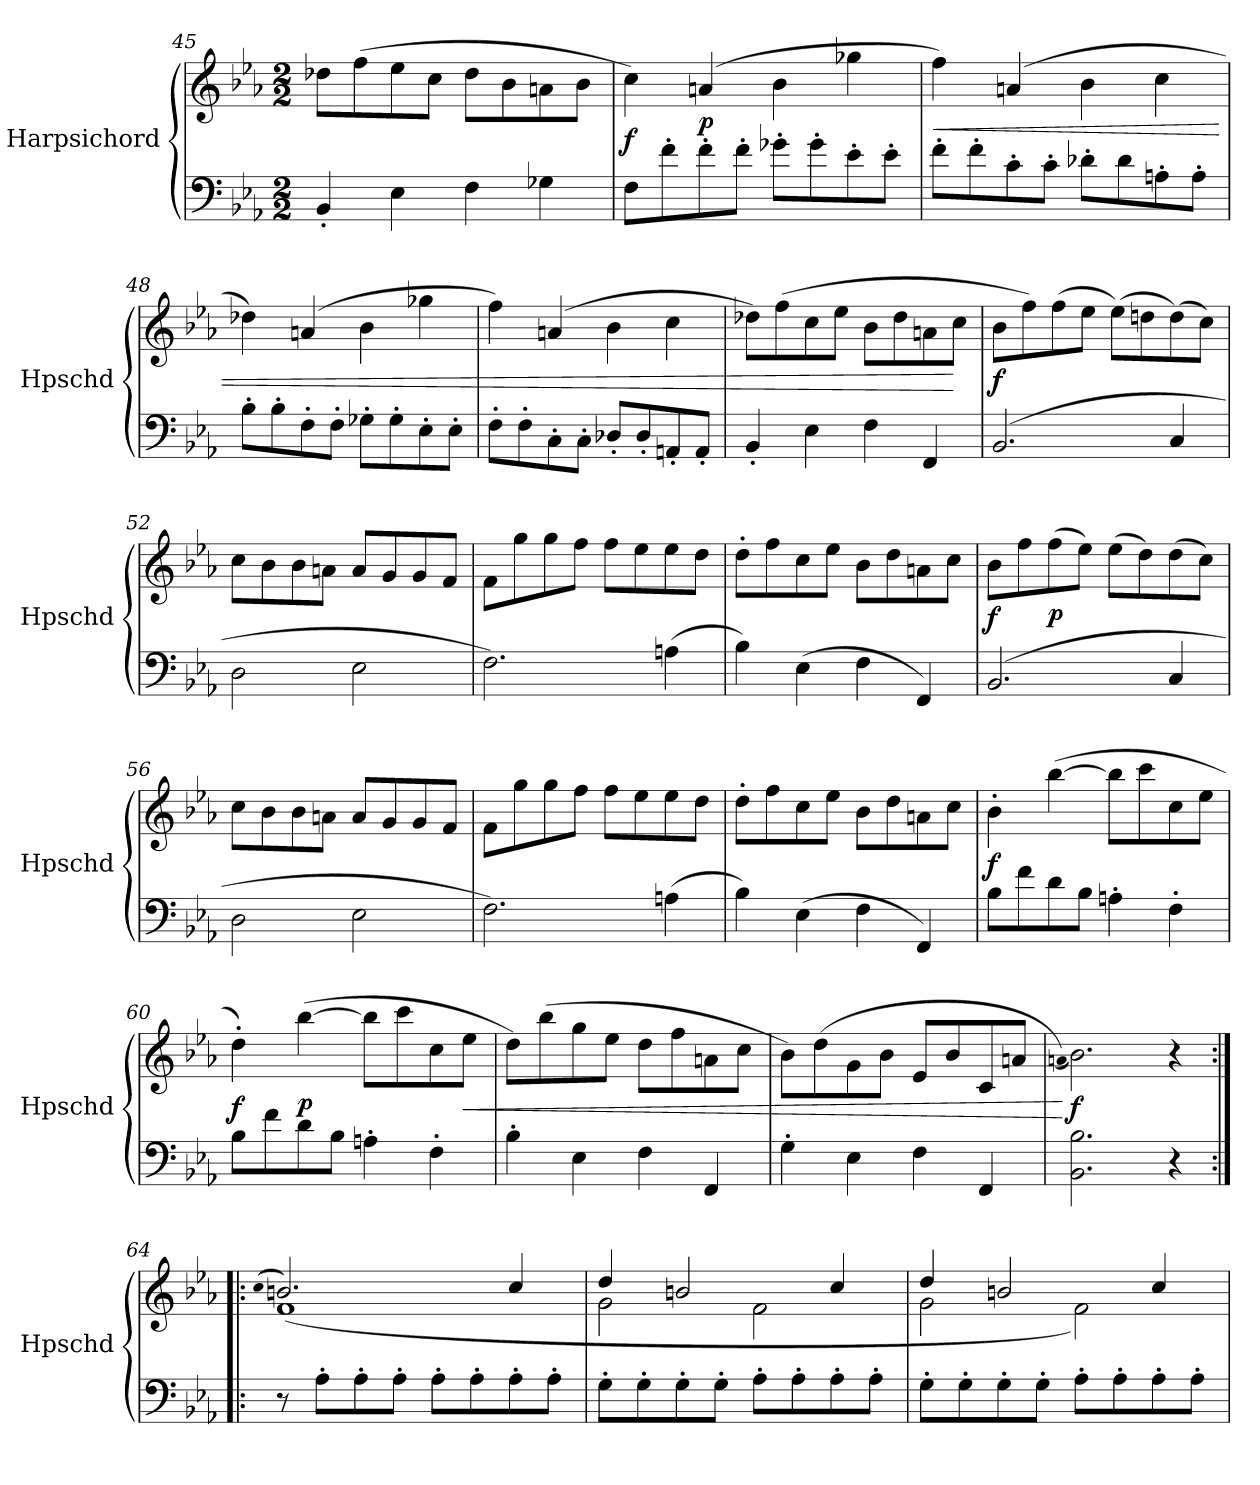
**kern	**kern	**dynam
*part1	*part1	*part1
*staff2	*staff1	*staff1/2
*I"Harpsichord	*	*
*I'Hpschd	*	*
*clefF4	*clefG2	*
*k[b-e-a-]	*k[b-e-a-]	*
*E-:	*E-:	*
*M2/2	*M2/2	*
=45	=45	=45
4BB-'	8dd-XL	.
.	(8ff	.
4E-	8ee-	.
.	8ccJ	.
4F	8dd-L	.
.	8b-	.
4G-X	8an	.
.	8b-J	.
=46	=46	=46
8FL	4cc)	f
8f'	.	.
8f'	(4an	p
8f'J	.	.
8g-X'L	4b-	.
8g-'	.	.
8e-'	4gg-X	.
8e-'J	.	.
=47	=47	=47
8f'L	4ff)	<
8f'	.	.
8c'	(4an	.
8c'J	.	.
8d-X'L	4b-	.
8d-	.	.
8An'	4cc	.
8A'J	.	.
=48	=48	=48
8B-'L	4dd-X)	.
8B-'	.	.
8F'	(4an	.
8F'J	.	.
8G-X'L	4b-	.
8G-'	.	.
8E-'	4gg-X	.
8E-'J	.	.
=49	=49	=49
8F'L	4ff)	.
8F'	.	.
8C'	(4an	.
8C'J	.	.
8D-X'L	4b-	.
8D-'	.	.
8AAn'	4cc	.
8AA'J	.	.
=50	=50	=50
4BB-'	8dd-XL)	.
.	(8ff	.
4E-	8cc	.
.	8ee-J	.
4F	8b-L	.
.	8dd-	.
4FF	8an	.
.	8ccJ	[
=51	=51	=51
(2.BB-	8b-L	f
.	8ff)	.
.	(8ff	.
.	8ee-J	.
.	(8ee-L)	.
.	8ddn	.
4C	(8dd)	.
.	8ccJ)	.
=52	=52	=52
2D	8ccL	.
.	8b-	.
.	8b-	.
.	8anJ	.
2E-	8aL	.
.	8g	.
.	8g	.
.	8fJ	.
=53	=53	=53
2.F)	8fL	.
.	8gg	.
.	8gg	.
.	8ffJ	.
.	8ffL	.
.	8ee-	.
(4An	8ee-	.
.	8ddJ	.
=54	=54	=54
4B-)	8dd'L	.
.	8ff	.
(4E-	8cc	.
.	8ee-J	.
4F	8b-L	.
.	8dd	.
4FF)	8an	.
.	8ccJ	.
=55	=55	=55
(2.BB-	8b-L	f
.	8ff	.
.	(8ff	p
.	8ee-J)	.
.	(8ee-L	.
.	8dd)	.
4C	(8dd	.
.	8ccJ)	.
=56	=56	=56
2D	8ccL	.
.	8b-	.
.	8b-	.
.	8anJ	.
2E-	8aL	.
.	8g	.
.	8g	.
.	8fJ	.
=57	=57	=57
2.F)	8fL	.
.	8gg	.
.	8gg	.
.	8ffJ	.
.	8ffL	.
.	8ee-	.
(4An	8ee-	.
.	8ddJ	.
=58	=58	=58
4B-)	8dd'L	.
.	8ff	.
(4E-	8cc	.
.	8ee-J	.
4F	8b-L	.
.	8dd	.
4FF)	8an	.
.	8ccJ	.
=59	=59	=59
8B-L	4b-'	f
8f	.	.
8d	([4bb-	.
8B-J	.	.
4An'	8bb-L]	.
.	8ccc	.
4F'	8cc	.
.	8ee-J	.
=60	=60	=60
8B-L	4dd')	f
8f	.	.
8d	([4bb-	p
8B-J	.	.
4An'	8bb-L]	.
.	8ccc	.
4F'	8cc	.
.	8ee-J	<
=61	=61	=61
4B-'	8ddL)	.
.	(8bb-	.
4E-	8gg	.
.	8ee-J	.
4F	8ddL	.
.	8ff	.
4FF	8an	.
.	8ccJ	.
=62	=62	=62
4G'	8b-L)	.
.	(8dd	.
4E-	8g	.
.	8b-J	.
4F	8e-L	.
.	8b-	.
4FF	8c	.
.	8anJ	.
=63	=63	=63
.	(qan)	.
2.BB- 2.B-	2.b-)	[ f
4r	4r	.
=64:|!|:	=64:|!|:	=64:|!|:
.	(qcc	.
*	*^	*
8r	2.bn)	(1f	.
8A-'L	.	.	.
8A-'	.	.	.
8A-'J	.	.	.
8A-'L	.	.	.
8A-'	.	.	.
8A-'	4cc	.	.
8A-'J	.	.	.
=65	=65	=65	=65
8G'L	4dd	2g	.
8G'	.	.	.
8G'	2bn	.	.
8G'J	.	.	.
8A-'L	.	2f	.
8A-'	.	.	.
8A-'	4cc	.	.
8A-'J	.	.	.
=66	=66	=66	=66
8G'L	4dd	2g	.
8G'	.	.	.
8G'	2bn	.	.
8G'J	.	.	.
8A-'L	.	2f)	.
8A-'	.	.	.
8A-'	4cc	.	.
8A-'J	.	.	.
*	*v	*v	*
=	=	=
*-	*-	*-
